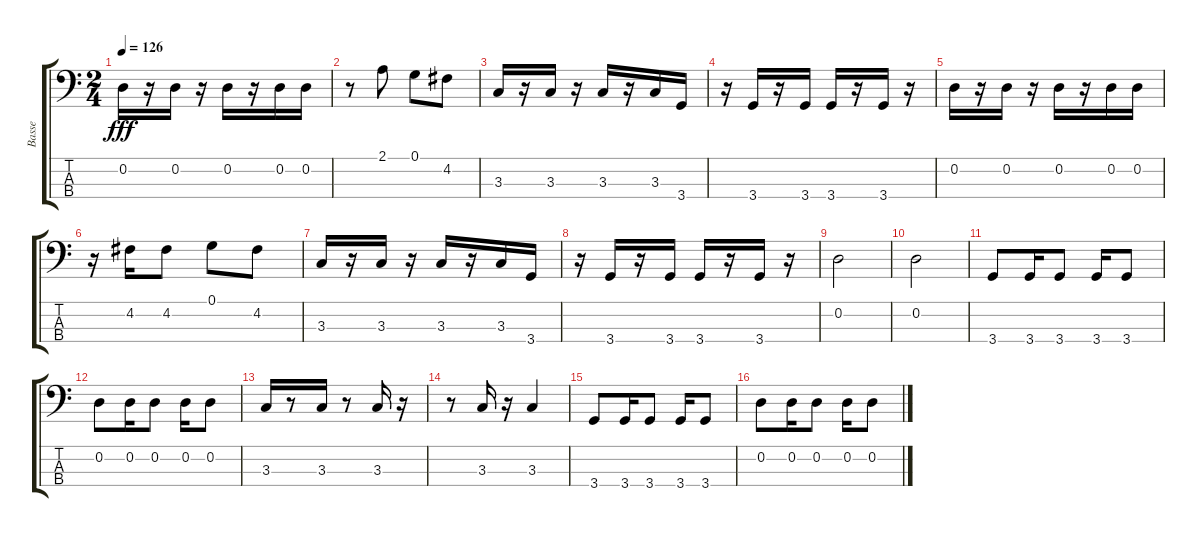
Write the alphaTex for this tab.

\track ("Basse" "Basse") {instrument electricbassfinger}
\staff {score tabs}
\tuning (G2 D2 A1 E1) {hide}
\ts (2 4)
\tempo 126
\clef f4
\ks c
0.2.16{dy fff} r.16 0.2.16 r.16 0.2.16 r.16 0.2.16 0.2.16 |
r.8 2.1.8 0.1.8 4.2.8 |
3.3.16 r.16 3.3.16 r.16 3.3.16 r.16 3.3.16 3.4.16 |
r.16 3.4.16 r.16 3.4.16 3.4.16 r.16 3.4.16 r.16 |
0.2.16 r.16 0.2.16 r.16 0.2.16 r.16 0.2.16 0.2.16 |
r.16 4.2.16 4.2.8 0.1.8 4.2.8 |
3.3.16 r.16 3.3.16 r.16 3.3.16 r.16 3.3.16 3.4.16 |
r.16 3.4.16 r.16 3.4.16 3.4.16 r.16 3.4.16 r.16 |
0.2.2 |
0.2.2 |
3.4.8 3.4.16 3.4.8 3.4.16 3.4.8 |
0.2.8 0.2.16 0.2.8 0.2.16 0.2.8 |
3.3.16 r.8 3.3.16 r.8 3.3.16 r.16 |
r.8 3.3.16 r.16 3.3.4 |
3.4.8 3.4.16 3.4.8 3.4.16 3.4.8 |
0.2.8 0.2.16 0.2.8 0.2.16 0.2.8
